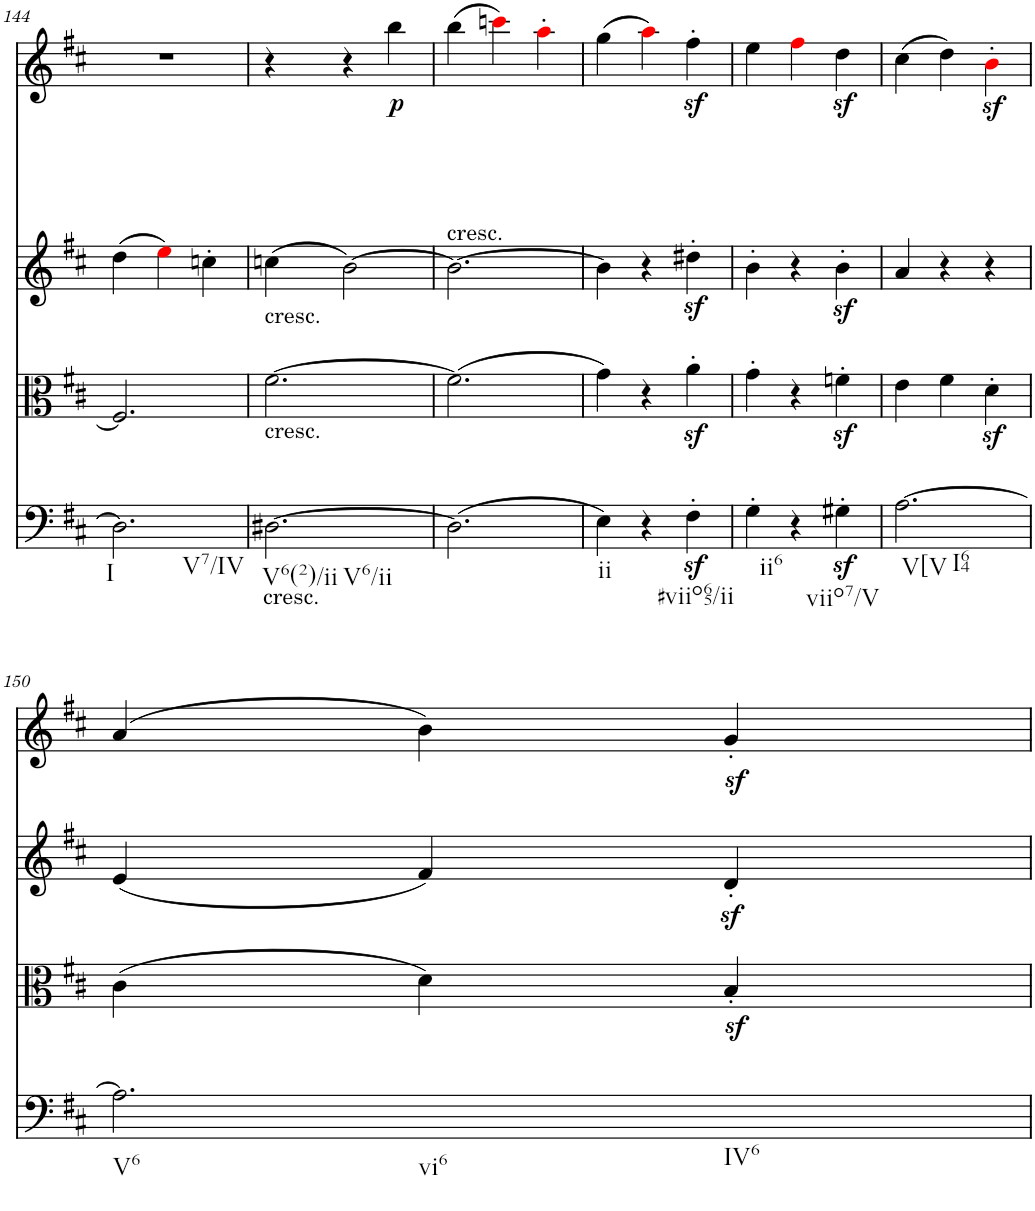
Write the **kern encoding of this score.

**kern	**kern	**kern	**kern	**dynam
*part4	*part3	*part2	*part1	*part1
*staff4	*staff3	*staff2	*staff1	*staff1
*I"Violoncello	*I"Viola	*I"Violin II	*I"Violin I	*
*I'Vc	*I'Vla	*I'Vln	*I'Vln	*
!!LO:PB:g=z
*clefF4	*clefC3	*clefG2	*clefG2	*
*k[f#c#]	*k[f#c#]	*k[f#c#]	*k[f#c#]	*
*M3/4	*M3/4	*M3/4	*M3/4	*
=144	=144	=144	=144	=144
!LO:TX:b:t=I	!	!	!	!
!LO:TX:b:t=V7/IV	!	!	!	!
2.D\]	2.F#/]	(4dd\	2.r	.
.	.	4eei\)	.	.
.	.	4ccn'\	.	.
=145	=145	=145	=145	=145
!	!	!LO:TX:b:t=cresc.	!	!
!	!LO:TX:b:t=cresc.	!	!	!
!LO:TX:b:t=cresc.	!	!	!	!
!LO:TX:b:t=V6(2)/ii	!	!	!	!
!LO:TX:b:t=V6/ii	!	!	!	!
[2.D#X\	[2.f#\	(4ccn\	4r	.
.	.	[2b\)	4r	.
!	!	!	!	!LO:DY:b
.	.	.	4bb\	p
=146	=146	=146	=146	=146
!	!	!	!LO:TX:b:t=cresc.	!
(2.D#\]	(2.f#\]	2.b\_	(4bb\	.
.	.	.	4cccni\)	.
.	.	.	4aa'i\	.
=147	=147	=147	=147	=147
!LO:TX:b:t=ii	!	!	!	!
4E\)	4g\)	4b\]	(4gg\	.
4r	4r	4r	4aai\)	.
!LO:TX:b:t=#viio65/ii	!	!	!	!
4F#z<'\	4az<'\	4dd#Xz<'\	4ff#z<'\	.
=148	=148	=148	=148	=148
!LO:TX:b:t=ii6	!	!	!	!
4G'\	4g'\	4b'\	4ee\	.
4r	4r	4r	4ff#i\	.
!LO:TX:b:t=viio7/V	!	!	!	!
4G#Xz<'\	4fnz<'\	4bz<'\	4ddz<\	.
=149	=149	=149	=149	=149
!LO:TX:b:t=V[V	!	!	!	!
!LO:TX:b:t=I64	!	!	!	!
[2.A\	4e\	4a/	(4cc#\	.
.	4f#\	4r	4dd\)	.
.	4dz<'\	4r	4bz<'i\	.
!!LO:LB:g=z
=150	=150	=150	=150	=150
!LO:TX:b:t=V6	!	!	!	!
!LO:TX:b:t=vi6	!	!	!	!
!LO:TX:b:t=IV6	!	!	!	!
2.A\]	(4c#\	(4e/	(4a/	.
.	4d\)	4f#/)	4b\)	.
.	4Bz<'/	4dz<'/	4gz<'/	.
=	=	=	=	=
*-	*-	*-	*-	*-
